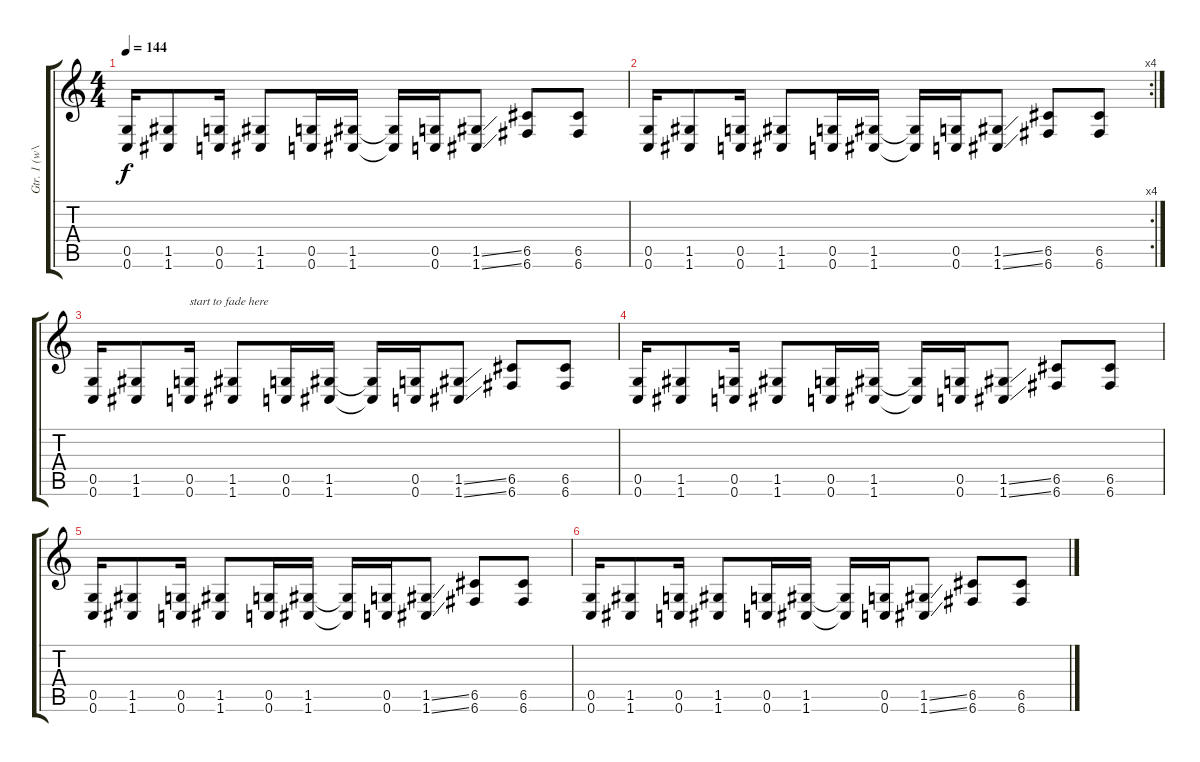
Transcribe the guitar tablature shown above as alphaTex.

\track ("Gtr. 1 (w\\dist.)" "Gtr. 1 (w\\") {instrument distortionguitar}
\staff {score tabs}
\tuning (D4 A3 F3 C3 G2 C2) {hide}
\ts (4 4)
\tempo 144
\clef g2
\ks c
(0.5 0.6).16{dy f} (1.5 1.6).8 (0.5 0.6).16 (1.5 1.6).8 (0.5 0.6).16 (1.5 1.6).16 (1.5{t} 1.6{t}).16 (0.5 0.6).16 (1.5{ss} 1.6{ss}).8 (6.5 6.6).8 (6.5 6.6).8 |
\rc 4
(0.5 0.6).16 (1.5 1.6).8 (0.5 0.6).16 (1.5 1.6).8 (0.5 0.6).16 (1.5 1.6).16 (1.5{t} 1.6{t}).16 (0.5 0.6).16 (1.5{ss} 1.6{ss}).8 (6.5 6.6).8 (6.5 6.6).8 |
(0.5 0.6).16 (1.5 1.6).8 (0.5 0.6).16{txt "start to fade here"} (1.5 1.6).8 (0.5 0.6).16 (1.5 1.6).16 (1.5{t} 1.6{t}).16 (0.5 0.6).16 (1.5{ss} 1.6{ss}).8 (6.5 6.6).8 (6.5 6.6).8 |
(0.5 0.6).16 (1.5 1.6).8 (0.5 0.6).16 (1.5 1.6).8 (0.5 0.6).16 (1.5 1.6).16 (1.5{t} 1.6{t}).16 (0.5 0.6).16 (1.5{ss} 1.6{ss}).8 (6.5 6.6).8 (6.5 6.6).8 |
(0.5 0.6).16 (1.5 1.6).8 (0.5 0.6).16 (1.5 1.6).8 (0.5 0.6).16 (1.5 1.6).16 (1.5{t} 1.6{t}).16 (0.5 0.6).16 (1.5{ss} 1.6{ss}).8 (6.5 6.6).8 (6.5 6.6).8 |
(0.5 0.6).16 (1.5 1.6).8 (0.5 0.6).16 (1.5 1.6).8 (0.5 0.6).16 (1.5 1.6).16 (1.5{t} 1.6{t}).16 (0.5 0.6).16 (1.5{ss} 1.6{ss}).8 (6.5 6.6).8 (6.5 6.6).8
